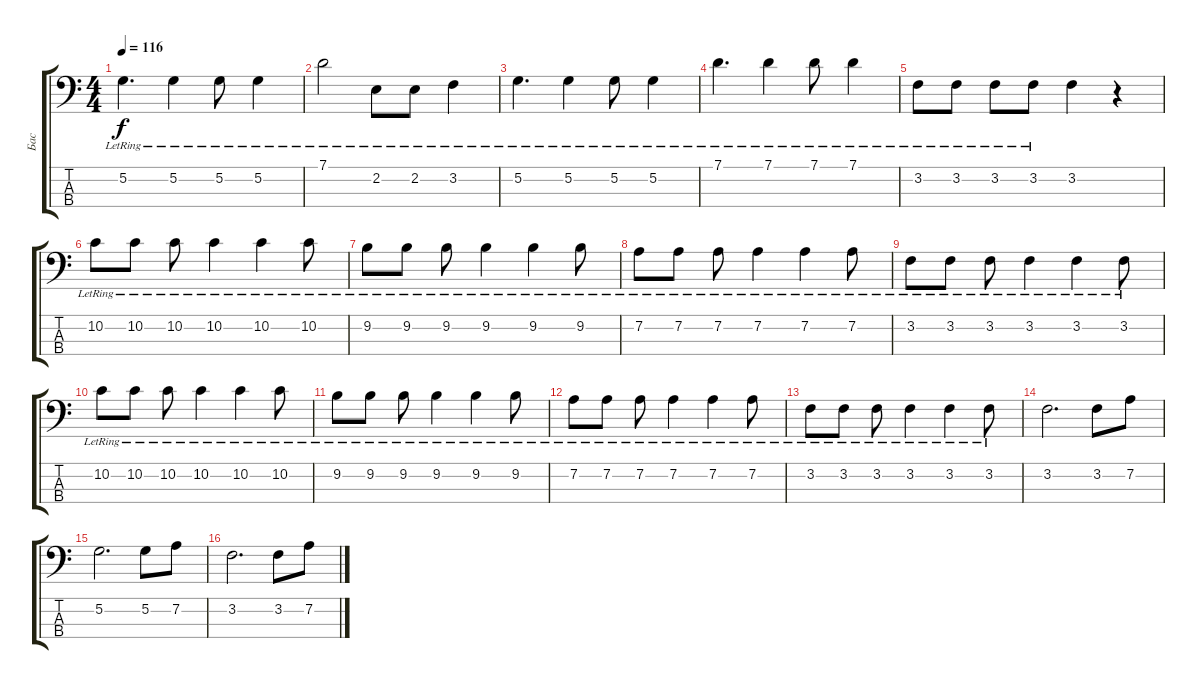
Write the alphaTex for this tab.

\track ("Бас" "Бас") {instrument electricbassfinger}
\staff {score tabs}
\tuning (G2 D2 A1 E1) {hide}
\ts (4 4)
\tempo 116
\clef f4
\ks c
5.2{lr}.4{d dy f} 5.2{lr}.4 5.2{lr}.8 5.2{lr}.4 |
7.1{lr}.2 2.2{lr}.8 2.2{lr}.8 3.2{lr}.4 |
5.2{lr}.4{d} 5.2{lr}.4 5.2{lr}.8 5.2{lr}.4 |
7.1{lr}.4{d} 7.1{lr}.4 7.1{lr}.8 7.1{lr}.4 |
3.2{lr}.8 3.2{lr}.8 3.2{lr}.8 3.2{lr}.8 3.2.4 r.4 |
10.2{lr}.8 10.2{lr}.8 10.2{lr}.8 10.2{lr}.4 10.2{lr}.4 10.2{lr}.8 |
9.2{lr}.8 9.2{lr}.8 9.2{lr}.8 9.2{lr}.4 9.2{lr}.4 9.2{lr}.8 |
7.2{lr}.8 7.2{lr}.8 7.2{lr}.8 7.2{lr}.4 7.2{lr}.4 7.2{lr}.8 |
3.2{lr}.8 3.2{lr}.8 3.2{lr}.8 3.2{lr}.4 3.2{lr}.4 3.2{lr}.8 |
10.2{lr}.8 10.2{lr}.8 10.2{lr}.8 10.2{lr}.4 10.2{lr}.4 10.2{lr}.8 |
9.2{lr}.8 9.2{lr}.8 9.2{lr}.8 9.2{lr}.4 9.2{lr}.4 9.2{lr}.8 |
7.2{lr}.8 7.2{lr}.8 7.2{lr}.8 7.2{lr}.4 7.2{lr}.4 7.2{lr}.8 |
3.2{lr}.8 3.2{lr}.8 3.2{lr}.8 3.2{lr}.4 3.2{lr}.4 3.2{lr}.8 |
3.2.2{d instrument acousticguitarsteel} 3.2.8 7.2.8 |
5.2.2{d} 5.2.8 7.2.8 |
3.2.2{d} 3.2.8 7.2.8
